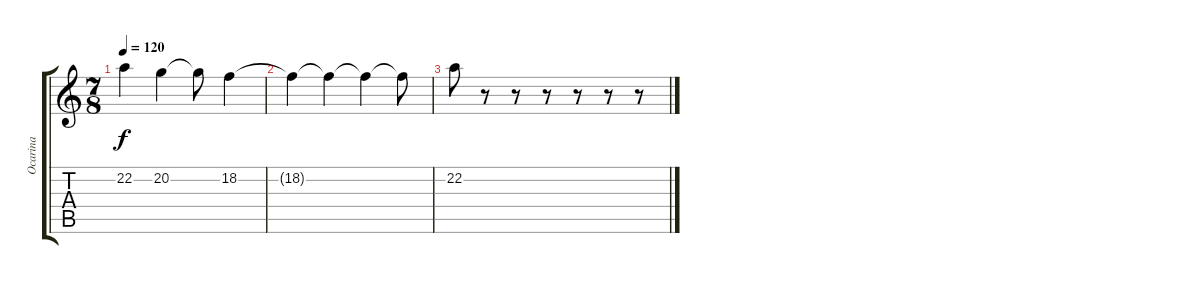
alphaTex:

\track ("Ocarina" "Ocarina") {instrument ocarina}
\staff {score tabs}
\tuning (E4 B3 G3 D3 A2 E2) {hide}
\ts (7 8)
\tempo 120
\clef g2
\ks c
22.2{t}.4{dy f} 20.2.4 20.2{t}.8 18.2.4 |
18.2{t}.4 18.2{t}.4 18.2{t}.4 18.2{t}.8 |
22.2.8 r.8 r.8 r.8 r.8 r.8 r.8
